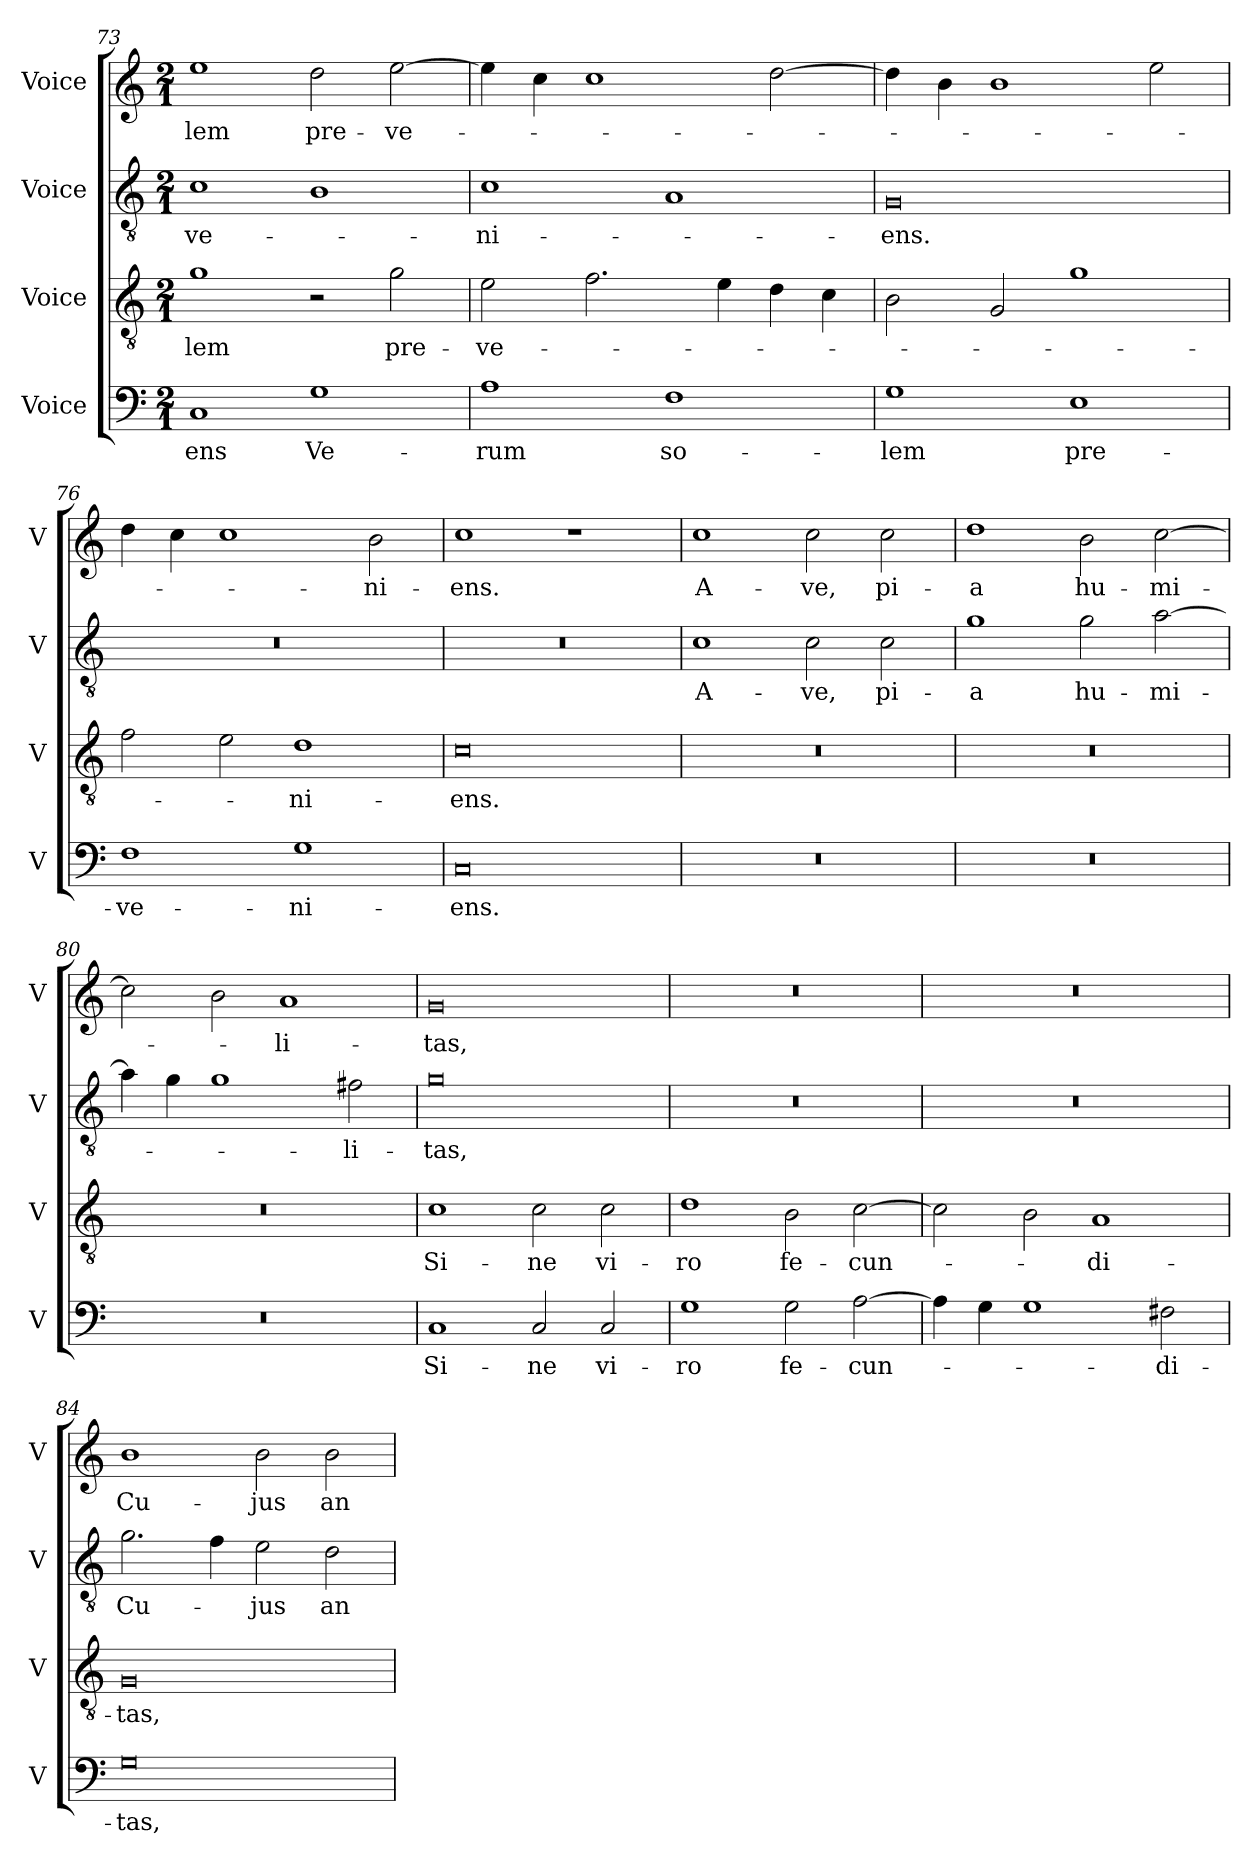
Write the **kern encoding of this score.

**kern	**text	**kern	**text	**kern	**text	**kern	**text
*part4	*part4	*part3	*part3	*part2	*part2	*part1	*part1
*staff4	*staff4	*staff3	*staff3	*staff2	*staff2	*staff1	*staff1
*I"Voice	*	*I"Voice	*	*I"Voice	*	*I"Voice	*
*I'V	*	*I'V	*	*I'V	*	*I'V	*
*clefF4	*	*clefGv2	*	*clefGv2	*	*clefG2	*
*k[]	*	*k[]	*	*k[]	*	*k[]	*
*M2/1	*	*M2/1	*	*M2/1	*	*M2/1	*
=73	=73	=73	=73	=73	=73	=73	=73
!	!LO:LY:b	!	!LO:LY:b	!	!LO:LY:b	!	!LO:LY:b
1C	-ens	1g	-lem	1c	-ve-	1ee	-lem
!	!LO:LY:b	!	!	!	!	!	!LO:LY:b
1G	Ve-	2r	.	1B	.	2dd\	pre-
!	!	!	!LO:LY:b	!	!	!	!LO:LY:b
.	.	2g\	pre-	.	.	[2ee\	-ve-
!!LO:LB:g=z
=74	=74	=74	=74	=74	=74	=74	=74
!	!LO:LY:b	!	!LO:LY:b	!	!LO:LY:b	!	!
1A	-rum	2e\	-ve-	1c	-ni-	4ee\]	.
.	.	.	.	.	.	4cc\	.
.	.	2.f\	.	.	.	1cc	.
!	!LO:LY:b	!	!	!	!	!	!
1F	so-	.	.	1A	.	.	.
.	.	4e\	.	.	.	.	.
.	.	4d\	.	.	.	[2dd\	.
.	.	4c\	.	.	.	.	.
=75	=75	=75	=75	=75	=75	=75	=75
!	!LO:LY:b	!	!	!	!LO:LY:b	!	!
1G	-lem	2B\	.	0G	-ens.	4dd\]	.
.	.	.	.	.	.	4b\	.
.	.	2G/	.	.	.	1b	.
!	!LO:LY:b	!	!	!	!	!	!
1E	pre-	1g	.	.	.	.	.
.	.	.	.	.	.	2ee\	.
=76	=76	=76	=76	=76	=76	=76	=76
!	!LO:LY:b	!	!	!	!	!	!
1F	-ve-	2f\	.	0r	.	4dd\	.
.	.	.	.	.	.	4cc\	.
.	.	2e\	.	.	.	1cc	.
!	!LO:LY:b	!	!LO:LY:b	!	!	!	!
1G	-ni-	1d	-ni-	.	.	.	.
!	!	!	!	!	!	!	!LO:LY:b
.	.	.	.	.	.	2b\	-ni-
=77	=77	=77	=77	=77	=77	=77	=77
!	!LO:LY:b	!	!LO:LY:b	!	!	!	!LO:LY:b
0C	-ens.	0c	-ens.	0r	.	1cc	-ens.
.	.	.	.	.	.	1r	.
!!LO:PB:g=z
=78	=78	=78	=78	=78	=78	=78	=78
!	!	!	!	!	!LO:LY:b	!	!LO:LY:b
0r	.	0r	.	1c	A-	1cc	A-
!	!	!	!	!	!LO:LY:b	!	!LO:LY:b
.	.	.	.	2c\	-ve,	2cc\	-ve,
!	!	!	!	!	!LO:LY:b	!	!LO:LY:b
.	.	.	.	2c\	pi-	2cc\	pi-
=79	=79	=79	=79	=79	=79	=79	=79
!	!	!	!	!	!LO:LY:b	!	!LO:LY:b
0r	.	0r	.	1g	-a	1dd	-a
!	!	!	!	!	!LO:LY:b	!	!LO:LY:b
.	.	.	.	2g\	hu-	2b\	hu-
!	!	!	!	!	!LO:LY:b	!	!LO:LY:b
.	.	.	.	[2a\	-mi-	[2cc\	-mi-
=80	=80	=80	=80	=80	=80	=80	=80
0r	.	0r	.	4a\]	.	2cc\]	.
.	.	.	.	4g\	.	.	.
.	.	.	.	1g	.	2b\	.
!	!	!	!	!	!	!	!LO:LY:b
.	.	.	.	.	.	1a	-li-
!	!	!	!	!	!LO:LY:b	!	!
.	.	.	.	2f#X\	-li-	.	.
=81	=81	=81	=81	=81	=81	=81	=81
!	!LO:LY:b	!	!LO:LY:b	!	!LO:LY:b	!	!LO:LY:b
1C	Si-	1c	Si-	0g	-tas,	0g	-tas,
!	!LO:LY:b	!	!LO:LY:b	!	!	!	!
2C/	-ne	2c\	-ne	.	.	.	.
!	!LO:LY:b	!	!LO:LY:b	!	!	!	!
2C/	vi-	2c\	vi-	.	.	.	.
!!LO:LB:g=z
=82	=82	=82	=82	=82	=82	=82	=82
!	!LO:LY:b	!	!LO:LY:b	!	!	!	!
1G	-ro	1d	-ro	0r	.	0r	.
!	!LO:LY:b	!	!LO:LY:b	!	!	!	!
2G\	fe-	2B\	fe-	.	.	.	.
!	!LO:LY:b	!	!LO:LY:b	!	!	!	!
[2A\	-cun-	[2c\	-cun-	.	.	.	.
=83	=83	=83	=83	=83	=83	=83	=83
4A\]	.	2c\]	.	0r	.	0r	.
4G\	.	.	.	.	.	.	.
1G	.	2B\	.	.	.	.	.
!	!	!	!LO:LY:b	!	!	!	!
.	.	1A	-di-	.	.	.	.
!	!LO:LY:b	!	!	!	!	!	!
2F#X\	-di-	.	.	.	.	.	.
=84	=84	=84	=84	=84	=84	=84	=84
!	!LO:LY:b	!	!LO:LY:b	!	!LO:LY:b	!	!LO:LY:b
0G	-tas,	0G	-tas,	2.g\	Cu-	1b	Cu-
.	.	.	.	4f\	.	.	.
!	!	!	!	!	!LO:LY:b	!	!LO:LY:b
.	.	.	.	2e\	-jus	2b\	-jus
!	!	!	!	!	!LO:LY:b	!	!LO:LY:b
.	.	.	.	2d\	an-	2b\	an-
=	=	=	=	=	=	=	=
*-	*-	*-	*-	*-	*-	*-	*-
